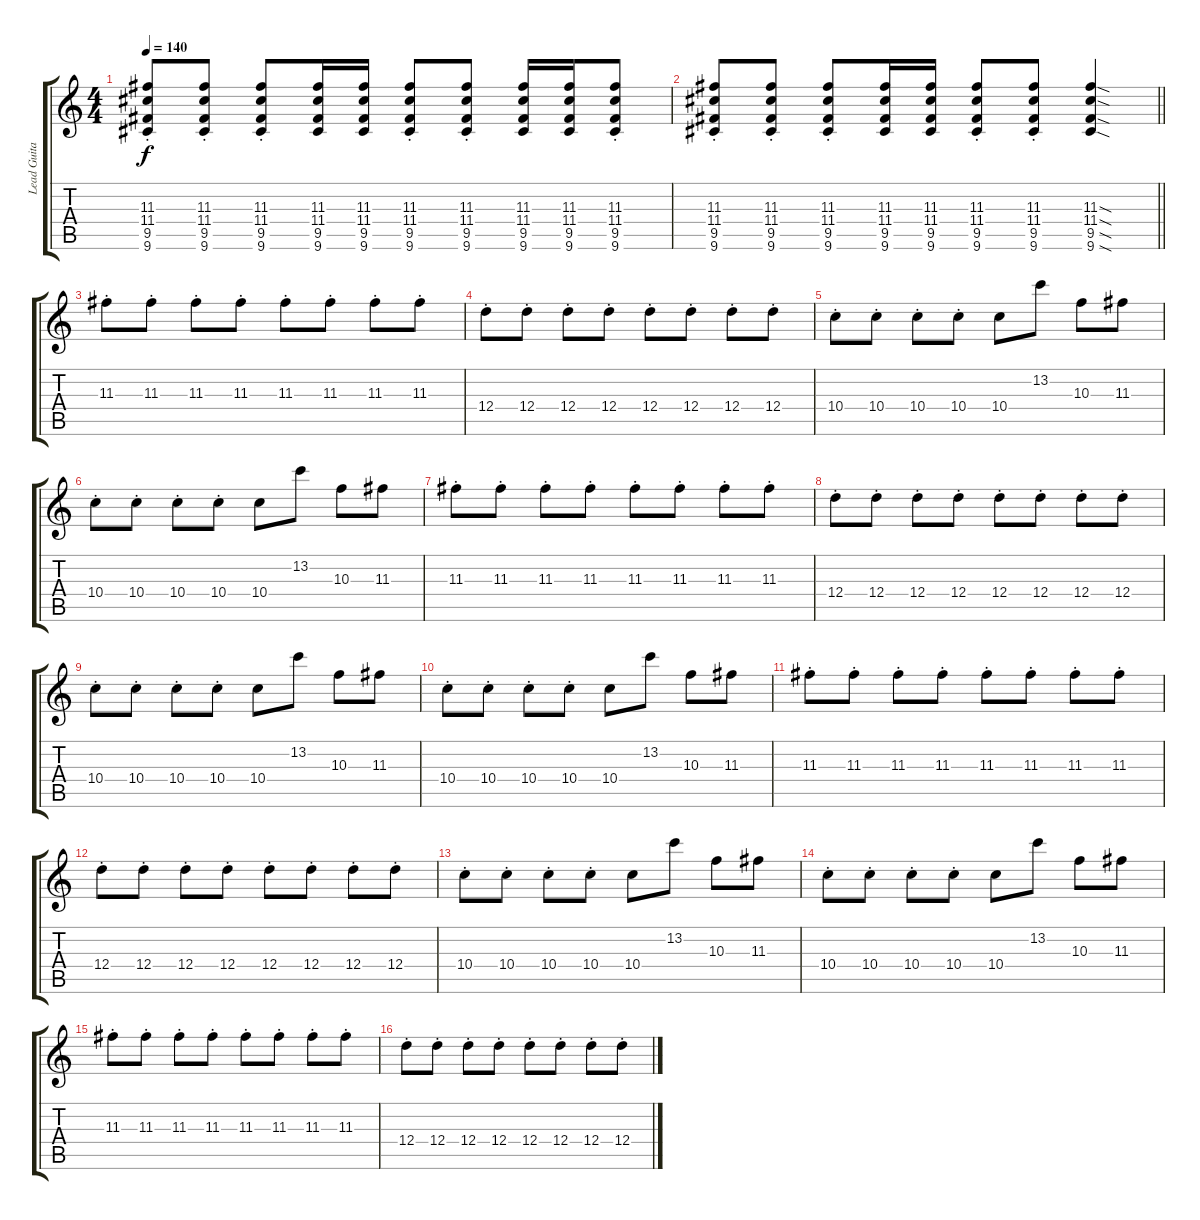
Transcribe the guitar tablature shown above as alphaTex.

\track ("Lead Guitar" "Lead Guita") {instrument distortionguitar}
\staff {score tabs}
\tuning (E4 B3 G3 D3 A2 E2) {hide}
\ts (4 4)
\tempo 140
\clef g2
\ks c
(11.3{st} 11.4{st} 9.5{st} 9.6{st}).8{dy f} (11.3{st} 11.4{st} 9.5{st} 9.6{st}).8 (11.3{st} 11.4{st} 9.5 9.6{st}).8 (11.3 11.4 9.5 9.6).16 (11.3 11.4 9.5 9.6).16 (11.3{st} 11.4{st} 9.5{st} 9.6{st}).8 (11.3{st} 11.4{st} 9.5{st} 9.6{st}).8 (11.3 11.4 9.5 9.6).16 (11.3 11.4 9.5 9.6).16 (11.3{st} 11.4{st} 9.5{st} 9.6{st}).8 |
\barLineRight lightlight
(11.3{st} 11.4{st} 9.5{st} 9.6{st}).8 (11.3{st} 11.4{st} 9.5{st} 9.6{st}).8 (11.3{st} 11.4{st} 9.5 9.6{st}).8 (11.3 11.4 9.5 9.6).16 (11.3 11.4 9.5 9.6).16 (11.3{st} 11.4{st} 9.5{st} 9.6{st}).8 (11.3{st} 11.4{st} 9.5{st} 9.6{st}).8 (11.3{sod} 11.4{sod} 9.5{sod} 9.6{sod}).4 |
11.3{st}.8 11.3{st}.8 11.3{st}.8 11.3{st}.8 11.3{st}.8 11.3{st}.8 11.3{st}.8 11.3{st}.8 |
12.4{st}.8 12.4{st}.8 12.4{st}.8 12.4{st}.8 12.4{st}.8 12.4{st}.8 12.4{st}.8 12.4{st}.8 |
10.4{st}.8 10.4{st}.8 10.4{st}.8 10.4{st}.8 10.4.8 13.2.8 10.3.8 11.3.8 |
10.4{st}.8 10.4{st}.8 10.4{st}.8 10.4{st}.8 10.4.8 13.2.8 10.3.8 11.3.8 |
11.3{st}.8 11.3{st}.8 11.3{st}.8 11.3{st}.8 11.3{st}.8 11.3{st}.8 11.3{st}.8 11.3{st}.8 |
12.4{st}.8 12.4{st}.8 12.4{st}.8 12.4{st}.8 12.4{st}.8 12.4{st}.8 12.4{st}.8 12.4{st}.8 |
10.4{st}.8 10.4{st}.8 10.4{st}.8 10.4{st}.8 10.4.8 13.2.8 10.3.8 11.3.8 |
10.4{st}.8 10.4{st}.8 10.4{st}.8 10.4{st}.8 10.4.8 13.2.8 10.3.8 11.3.8 |
11.3{st}.8 11.3{st}.8 11.3{st}.8 11.3{st}.8 11.3{st}.8 11.3{st}.8 11.3{st}.8 11.3{st}.8 |
12.4{st}.8 12.4{st}.8 12.4{st}.8 12.4{st}.8 12.4{st}.8 12.4{st}.8 12.4{st}.8 12.4{st}.8 |
10.4{st}.8 10.4{st}.8 10.4{st}.8 10.4{st}.8 10.4.8 13.2.8 10.3.8 11.3.8 |
10.4{st}.8 10.4{st}.8 10.4{st}.8 10.4{st}.8 10.4.8 13.2.8 10.3.8 11.3.8 |
11.3{st}.8 11.3{st}.8 11.3{st}.8 11.3{st}.8 11.3{st}.8 11.3{st}.8 11.3{st}.8 11.3{st}.8 |
12.4{st}.8 12.4{st}.8 12.4{st}.8 12.4{st}.8 12.4{st}.8 12.4{st}.8 12.4{st}.8 12.4{st}.8
